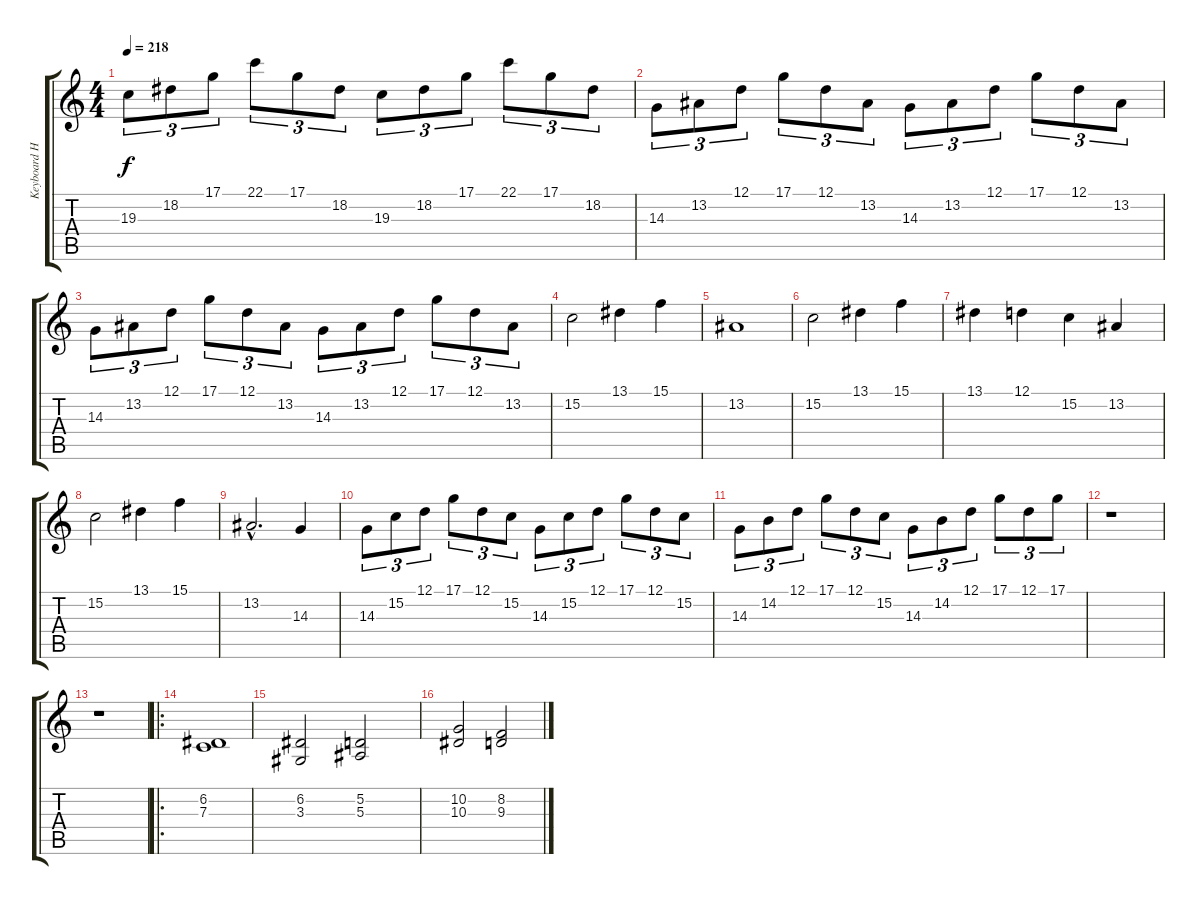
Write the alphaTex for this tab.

\track ("Keyboard Harmonies" "Keyboard H") {instrument fx8scifi}
\staff {score tabs}
\tuning (D4 A3 F3 C3 G2 D2) {hide}
\ts (4 4)
\tempo 218
\clef g2
\ks c
19.3.8{tu (3 2) dy f} 18.2.8{tu (3 2)} 17.1.8{tu (3 2)} 22.1.8{tu (3 2)} 17.1.8{tu (3 2)} 18.2.8{tu (3 2)} 19.3.8{tu (3 2)} 18.2.8{tu (3 2)} 17.1.8{tu (3 2)} 22.1.8{tu (3 2)} 17.1.8{tu (3 2)} 18.2.8{tu (3 2)} |
14.3.8{tu (3 2)} 13.2.8{tu (3 2)} 12.1.8{tu (3 2)} 17.1.8{tu (3 2)} 12.1.8{tu (3 2)} 13.2.8{tu (3 2)} 14.3.8{tu (3 2)} 13.2.8{tu (3 2)} 12.1.8{tu (3 2)} 17.1.8{tu (3 2)} 12.1.8{tu (3 2)} 13.2.8{tu (3 2)} |
14.3.8{tu (3 2)} 13.2.8{tu (3 2)} 12.1.8{tu (3 2)} 17.1.8{tu (3 2)} 12.1.8{tu (3 2)} 13.2.8{tu (3 2)} 14.3.8{tu (3 2)} 13.2.8{tu (3 2)} 12.1.8{tu (3 2)} 17.1.8{tu (3 2)} 12.1.8{tu (3 2)} 13.2.8{tu (3 2)} |
15.2.2 13.1.4 15.1.4 |
13.2.1 |
15.2.2 13.1.4 15.1.4 |
13.1.4 12.1.4 15.2.4 13.2.4 |
15.2.2 13.1.4 15.1.4 |
13.2{hac}.2{d} 14.3.4 |
14.3.8{tu (3 2)} 15.2.8{tu (3 2)} 12.1.8{tu (3 2)} 17.1.8{tu (3 2)} 12.1.8{tu (3 2)} 15.2.8{tu (3 2)} 14.3.8{tu (3 2)} 15.2.8{tu (3 2)} 12.1.8{tu (3 2)} 17.1.8{tu (3 2)} 12.1.8{tu (3 2)} 15.2.8{tu (3 2)} |
14.3.8{tu (3 2)} 14.2.8{tu (3 2)} 12.1.8{tu (3 2)} 17.1.8{tu (3 2)} 12.1.8{tu (3 2)} 15.2.8{tu (3 2)} 14.3.8{tu (3 2)} 14.2.8{tu (3 2)} 12.1.8{tu (3 2)} 17.1.8{tu (3 2)} 12.1.8{tu (3 2)} 17.1.8{tu (3 2)} |
r.1 |
r.1 |
\ro
(6.2 7.3).1 |
(6.2 3.3).2 (5.2 5.3).2 |
(10.2 10.3).2 (8.2 9.3).2
